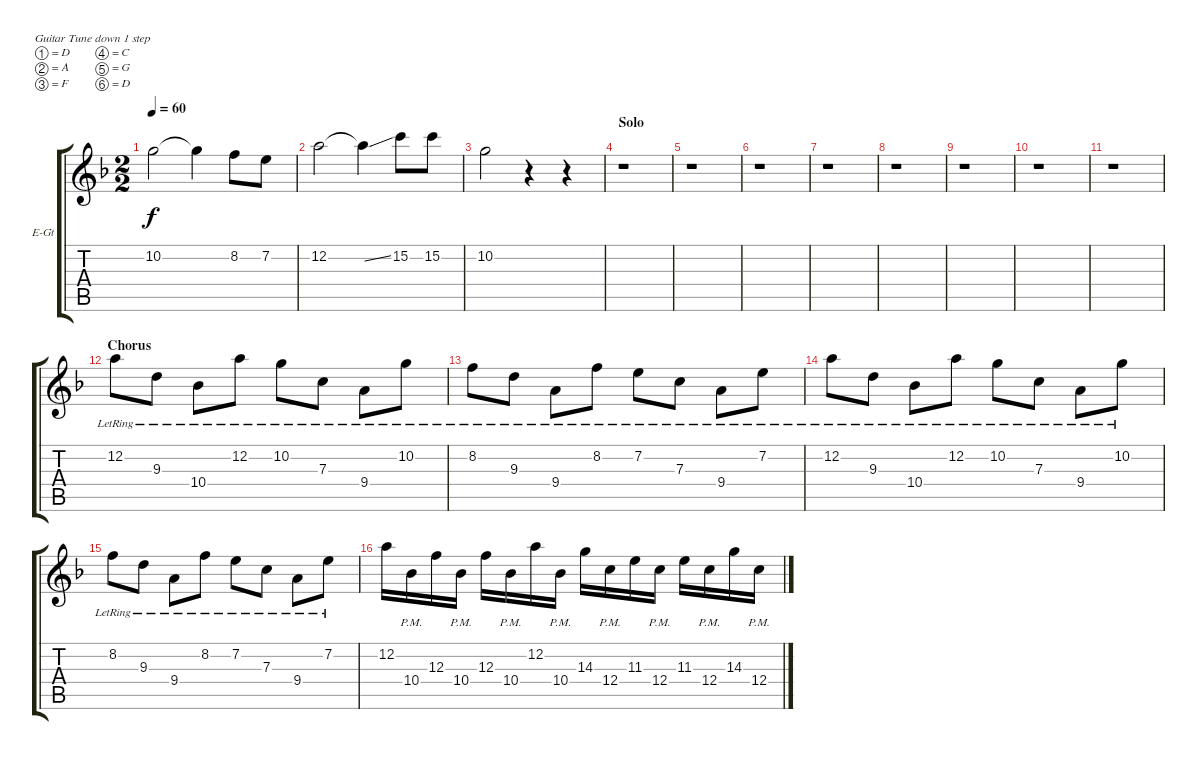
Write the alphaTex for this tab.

\bracketExtendMode groupsimilarinstruments
\firstSystemTrackNameOrientation horizontal
\otherSystemsTrackNameOrientation horizontal
\track ("Electric Guitar" "E-Gt") {instrument distortionguitar}
\staff {score tabs}
\tuning (D4 A3 F3 C3 G2 D2)
\ts (2 2)
\tempo 60
\clef g2
\ks dminor
10.2.2{dy f} 10.2{t}.4 8.2.8 7.2.8 |
12.2.2 12.2{ss t}.4 15.2.8 15.2.8 |
10.2.2 r.4 r.4 |
\section ("" "Solo")
r.1 |
r.1 |
r.1 |
r.1 |
r.1 |
r.1 |
r.1 |
r.1 |
\section ("" "Chorus")
12.2{lr}.8 9.3{lr}.8 10.4{lr}.8 12.2{lr}.8 10.2{lr}.8 7.3{lr}.8 9.4{lr}.8 10.2{lr}.8 |
8.2{lr}.8 9.3{lr}.8 9.4{lr}.8 8.2{lr}.8 7.2{lr}.8 7.3{lr}.8 9.4{lr}.8 7.2{lr}.8 |
12.2{lr}.8 9.3{lr}.8 10.4{lr}.8 12.2{lr}.8 10.2{lr}.8 7.3{lr}.8 9.4{lr}.8 10.2{lr}.8 |
8.2{lr}.8 9.3{lr}.8 9.4{lr}.8 8.2{lr}.8 7.2{lr}.8 7.3{lr}.8 9.4{lr}.8 7.2{lr}.8 |
12.2.16 10.4{pm}.16 12.3.16 10.4{pm}.16 12.3.16 10.4{pm}.16 12.2.16 10.4{pm}.16 14.3.16 12.4{pm}.16 11.3.16 12.4{pm}.16 11.3.16 12.4{pm}.16 14.3.16 12.4{pm}.16
